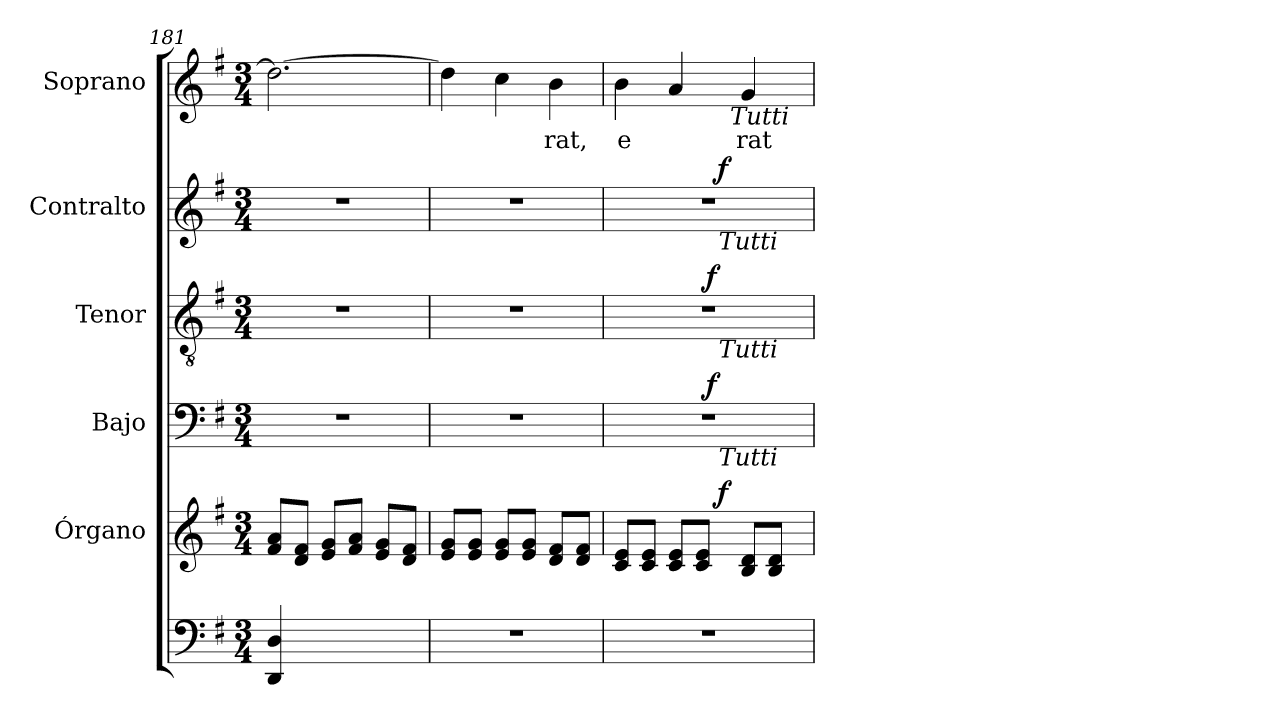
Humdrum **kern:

**kern	**kern	**dynam	**kern	**dynam	**kern	**dynam	**kern	**dynam	**kern	**text
*part6	*part5	*part5	*part4	*part4	*part3	*part3	*part2	*part2	*part1	*part1
*staff6	*staff5	*staff5	*staff4	*staff4	*staff3	*staff3	*staff2	*staff2	*staff1	*staff1
*	*I"Órgano	*	*I"Bajo	*	*I"Tenor	*	*I"Contralto	*	*I"Soprano	*
*clefF4	*clefG2	*	*clefF4	*	*clefGv2	*	*clefG2	*	*clefG2	*
*k[f#]	*k[f#]	*	*k[f#]	*	*k[f#]	*	*k[f#]	*	*k[f#]	*
*G:	*G:	*	*G:	*	*G:	*	*G:	*	*G:	*
*M3/4	*M3/4	*	*M3/4	*	*M3/4	*	*M3/4	*	*M3/4	*
=181	=181	=181	=181	=181	=181	=181	=181	=181	=181	=181
4DD/ 4D/	8f#/ 8a/L	.	2.r	.	2.r	.	2.r	.	2.dd\_	.
.	8d/ 8f#/J	.	.	.	.	.	.	.	.	.
2ryy	8e/ 8g/L	.	.	.	.	.	.	.	.	.
.	8f#/ 8a/J	.	.	.	.	.	.	.	.	.
.	8e/ 8g/L	.	.	.	.	.	.	.	.	.
.	8d/ 8f#/J	.	.	.	.	.	.	.	.	.
!!LO:PB:g=z
=182	=182	=182	=182	=182	=182	=182	=182	=182	=182	=182
2.r	8e/ 8g/L	.	2.r	.	2.r	.	2.r	.	4dd\]	.
.	8e/ 8g/J	.	.	.	.	.	.	.	.	.
.	8e/ 8g/L	.	.	.	.	.	.	.	4cc\	.
.	8e/ 8g/J	.	.	.	.	.	.	.	.	.
!	!	!	!	!	!	!	!	!	!	!LO:LY:b
.	8d/ 8f#/L	.	.	.	.	.	.	.	4b\	-rat,
.	8d/ 8f#/J	.	.	.	.	.	.	.	.	.
=183	=183	=183	=183	=183	=183	=183	=183	=183	=183	=183
!	!	!	!	!	!	!	!	!	!	!LO:LY:b
*	*^	*	*^	*	*^	*	*^	*	*^	*
*	*	*	*	*	*^	*	*	*^	*	*	*	*	*	*	*
2.r	8c/ 8e/L	4..ryy	.	2.r	4ryy	4..ryy	.	2.r	4ryy	4..ryy	.	2.r	4..ryy	.	4b\	4...ryy	e
.	8c/ 8e/J	.	.	.	.	.	.	.	.	.	.	.	.	.	.	.	.
.	8c/ 8e/L	.	.	.	8ryy	.	.	.	8ryy	.	.	.	.	.	4a/	.	.
.	8c/ 8e/J	.	.	.	32ryy	.	.	.	32ryy	.	.	.	.	.	.	.	.
!	!	!	!	!	!	!	!LO:DY:a	!	!	!	!LO:DY:a	!	!	!	!	!	!
.	.	.	.	.	4ryy	.	f	.	4ryy	.	f	.	.	.	.	.	.
!	!	!	!	!	!	!	!	!	!	!	!	!	!LO:TX:b:i:t=Tutti	!	!	!	!
!	!	!	!	!	!	!	!	!	!	!LO:TX:b:i:t=Tutti	!	!	!	!	!	!	!
!	!	!	!	!	!	!LO:TX:b:i:t=Tutti	!	!	!	!	!	!	!	!	!	!	!
!	!	!	!LO:DY:a	!	!	!	!	!	!	!	!	!	!	!LO:DY:a	!	!	!
.	.	4ryy	f	.	.	4ryy	.	.	.	4ryy	.	.	4ryy	f	.	.	.
!	!	!	!	!	!	!	!	!	!	!	!	!	!	!	!	!LO:TX:b:i:t=Tutti	!
.	.	.	.	.	.	.	.	.	.	.	.	.	.	.	.	4ryy	.
!	!	!	!	!	!	!	!	!	!	!	!	!	!	!	!	!	!LO:LY:b
.	8B/ 8d/L	.	.	.	.	.	.	.	.	.	.	.	.	.	4g/	.	rat
.	8B/ 8d/J	.	.	.	.	.	.	.	.	.	.	.	.	.	.	.	.
.	.	.	.	.	16.ryy	.	.	.	16.ryy	.	.	.	.	.	.	.	.
.	.	16ryy	.	.	.	16ryy	.	.	.	16ryy	.	.	16ryy	.	.	.	.
.	.	.	.	.	.	.	.	.	.	.	.	.	.	.	.	32ryy	.
*	*v	*v	*	*	*	*	*	*v	*v	*v	*	*v	*v	*	*v	*v	*
*	*	*	*v	*v	*v	*	*	*	*	*	*	*
=	=	=	=	=	=	=	=	=	=	=
*-	*-	*-	*-	*-	*-	*-	*-	*-	*-	*-
